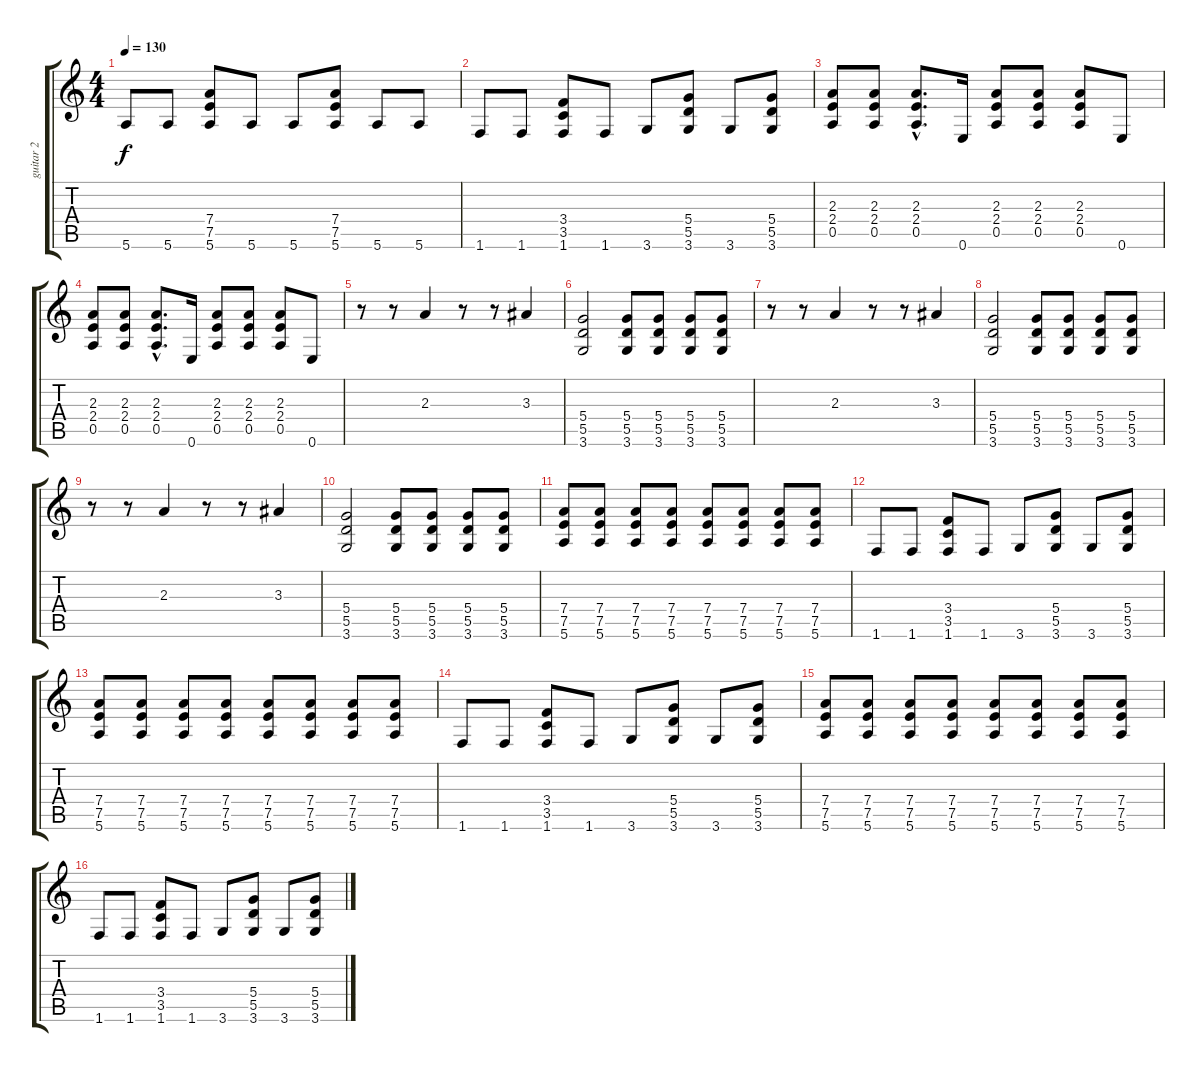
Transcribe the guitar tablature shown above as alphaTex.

\track ("guitar 2" "guitar 2") {instrument distortionguitar}
\staff {score tabs}
\tuning (E4 B3 G3 D3 A2 E2) {hide}
\ts (4 4)
\tempo 130
\clef g2
\ks c
5.6.8{dy f} 5.6.8 (7.4 7.5 5.6).8 5.6.8 5.6.8 (7.4 7.5 5.6).8 5.6.8 5.6.8 |
1.6.8 1.6.8 (3.4 3.5 1.6).8 1.6.8 3.6.8 (5.4 5.5 3.6).8 3.6.8 (5.4 5.5 3.6).8 |
(2.3 2.4 0.5).8 (2.3 2.4 0.5).8 (2.3{hac} 2.4{hac} 0.5{hac}).8{d} 0.6.16 (2.3 2.4 0.5).8 (2.3 2.4 0.5).8 (2.3 2.4 0.5).8 0.6.8 |
(2.3 2.4 0.5).8 (2.3 2.4 0.5).8 (2.3{hac} 2.4{hac} 0.5{hac}).8{d} 0.6.16 (2.3 2.4 0.5).8 (2.3 2.4 0.5).8 (2.3 2.4 0.5).8 0.6.8 |
r.8 r.8 2.3.4 r.8 r.8 3.3.4 |
(5.4 5.5 3.6).2 (5.4 5.5 3.6).8 (5.4 5.5 3.6).8 (5.4 5.5 3.6).8 (5.4 5.5 3.6).8 |
r.8 r.8 2.3.4 r.8 r.8 3.3.4 |
(5.4 5.5 3.6).2 (5.4 5.5 3.6).8 (5.4 5.5 3.6).8 (5.4 5.5 3.6).8 (5.4 5.5 3.6).8 |
r.8 r.8 2.3.4 r.8 r.8 3.3.4 |
(5.4 5.5 3.6).2 (5.4 5.5 3.6).8 (5.4 5.5 3.6).8 (5.4 5.5 3.6).8 (5.4 5.5 3.6).8 |
(7.4 7.5 5.6).8 (7.4 7.5 5.6).8 (7.4 7.5 5.6).8 (7.4 7.5 5.6).8 (7.4 7.5 5.6).8 (7.4 7.5 5.6).8 (7.4 7.5 5.6).8 (7.4 7.5 5.6).8 |
1.6.8 1.6.8 (3.4 3.5 1.6).8 1.6.8 3.6.8 (5.4 5.5 3.6).8 3.6.8 (5.4 5.5 3.6).8 |
(7.4 7.5 5.6).8 (7.4 7.5 5.6).8 (7.4 7.5 5.6).8 (7.4 7.5 5.6).8 (7.4 7.5 5.6).8 (7.4 7.5 5.6).8 (7.4 7.5 5.6).8 (7.4 7.5 5.6).8 |
1.6.8 1.6.8 (3.4 3.5 1.6).8 1.6.8 3.6.8 (5.4 5.5 3.6).8 3.6.8 (5.4 5.5 3.6).8 |
(7.4 7.5 5.6).8 (7.4 7.5 5.6).8 (7.4 7.5 5.6).8 (7.4 7.5 5.6).8 (7.4 7.5 5.6).8 (7.4 7.5 5.6).8 (7.4 7.5 5.6).8 (7.4 7.5 5.6).8 |
1.6.8 1.6.8 (3.4 3.5 1.6).8 1.6.8 3.6.8 (5.4 5.5 3.6).8 3.6.8 (5.4 5.5 3.6).8
